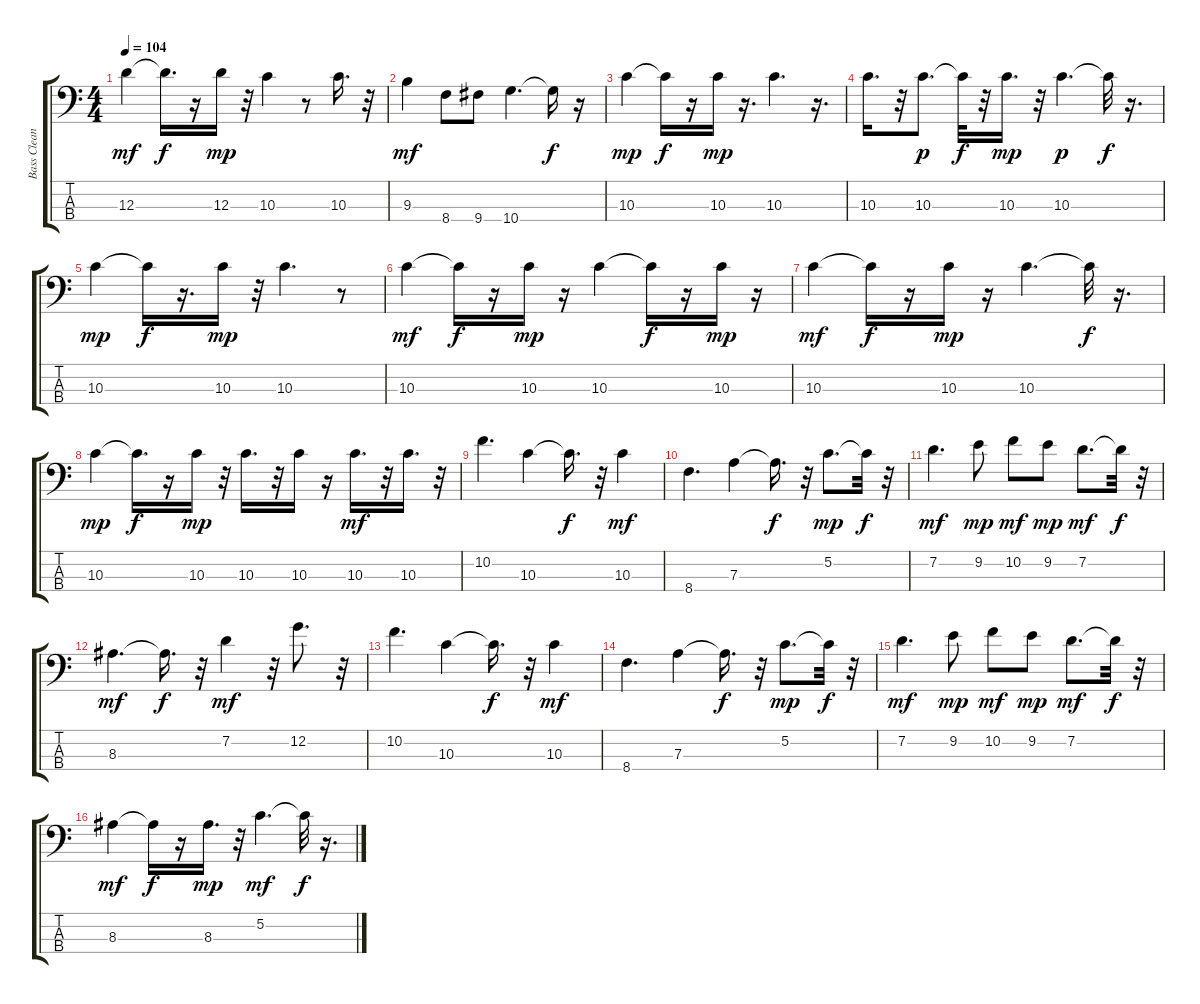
\track ("Bass Clean" "Bass Clean") {instrument acousticbass}
\staff {score tabs}
\tuning (C-1 G2 D2 A1) {hide}
\ts (4 4)
\tempo 104
\clef f4
\ks c
12.3.4{dy mf} 12.3{t}.16{d dy f} r.16 12.3.16{dy mp} r.32 10.3.4 r.8 10.3.16{d} r.32 |
9.3.4{dy mf} 8.4.8 9.4.8 10.4.4{d} 10.4{t}.16{dy f} r.16 |
10.3.4{dy mp} 10.3{t}.16{dy f} r.16 10.3.16{dy mp} r.16{d} 10.3.4{d} r.16{d} |
10.3.16{d} r.32 10.3.8{d dy p} 10.3{t}.32{dy f} r.32 10.3.16{d dy mp} r.32 10.3.4{d dy p} 10.3{t}.32{dy f} r.16{d} |
10.3.4{dy mp} 10.3{t}.16{dy f} r.16{d} 10.3.16{dy mp} r.32 10.3.4{d} r.8 |
10.3.4{dy mf} 10.3{t}.16{dy f} r.16 10.3.16{dy mp} r.16 10.3.4 10.3{t}.16{dy f} r.16 10.3.16{dy mp} r.16 |
10.3.4{dy mf} 10.3{t}.16{dy f} r.16 10.3.16{dy mp} r.16 10.3.4{d} 10.3{t}.32{dy f} r.16{d} |
10.3.4{dy mp} 10.3{t}.16{d dy f} r.16 10.3.16{dy mp} r.32 10.3.16{d} r.32 10.3.16 r.16 10.3.16{d dy mf} r.32 10.3.16{d} r.32 |
10.2.4{d} 10.3.4 10.3{t}.16{d dy f} r.32 10.3.4{dy mf} |
8.4.4{d} 7.3.4 7.3{t}.16{d dy f} r.32 5.2.8{d dy mp} 5.2{t}.32{dy f} r.32 |
7.2.4{d dy mf} 9.2.8{dy mp} 10.2.8{dy mf} 9.2.8{dy mp} 7.2.8{d dy mf} 7.2{t}.32{dy f} r.32 |
8.3.4{d dy mf} 8.3{t}.16{d dy f} r.32 7.2.4{dy mf} r.32 12.2.8{d} r.32 |
10.2.4{d} 10.3.4 10.3{t}.16{d dy f} r.32 10.3.4{dy mf} |
8.4.4{d} 7.3.4 7.3{t}.16{d dy f} r.32 5.2.8{d dy mp} 5.2{t}.32{dy f} r.32 |
7.2.4{d dy mf} 9.2.8{dy mp} 10.2.8{dy mf} 9.2.8{dy mp} 7.2.8{d dy mf} 7.2{t}.32{dy f} r.32 |
8.3.4{dy mf} 8.3{t}.16{dy f} r.16 8.3.16{d dy mp} r.32 5.2.4{d dy mf} 5.2{t}.32{dy f} r.16{d}
